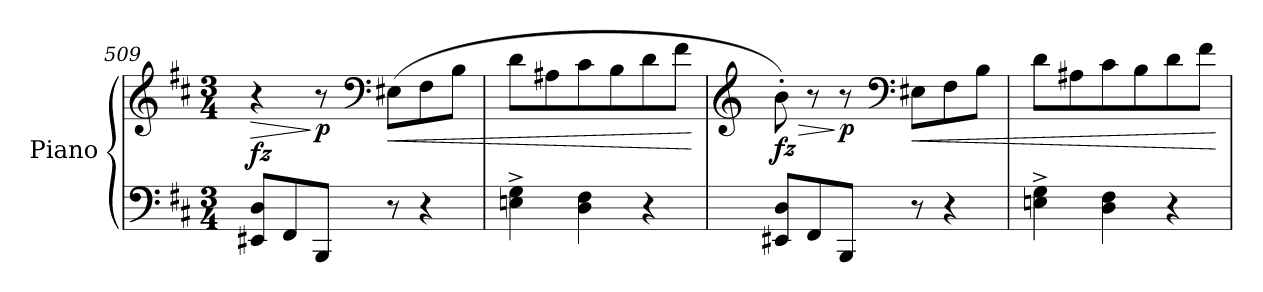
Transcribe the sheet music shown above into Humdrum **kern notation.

**kern	**kern	**dynam
*part1	*part1	*part1
*staff2	*staff1	*staff1/2
*I"Piano	*	*
*I'Pno	*	*
*clefF4	*clefG2	*
*k[f#c#]	*k[f#c#]	*
*M3/4	*M3/4	*
=509	=509	=509
!	!	!LO:HP:b
!	!	!LO:DY:n=1:a=2
8EE#X/ 8D/L	4r	> fz
8FF#/	.	.
!	!	!LO:DY:n=2:b
8BBB/J	8r	] p
*	*clefF4	*
!	!	!LO:HP:b
8r	(8E#X\L	<
4r	8F#\	.
.	8B\J	.
!!LO:LB:g=z
=510	=510	=510
4En\^ 4G\^	8d\L	.
.	8A#X\	.
4D\ 4F#\	8c#\	.
.	8B\	.
4r	8d\	.
.	8f#\J	.
.	.	[
=511	=511	=511
*	*clefG2	*
!	!	!LO:HP:b
!	!	!LO:DY:n=1:b
8EE#X/ 8D/L	8b'\)	> fz
8FF#/	8r	.
!	!	!LO:DY:n=2:b
8BBB/J	8r	] p
*	*clefF4	*
!	!	!LO:HP:b
8r	8E#X\L	<
4r	8F#\	.
.	8B\J	.
=512	=512	=512
4En\^ 4G\^	8d\L	.
.	8A#X\	.
4D\ 4F#\	8c#\	.
.	8B\	.
4r	8d\	.
.	8f#\J	.
.	.	[
=	=	=
*-	*-	*-
